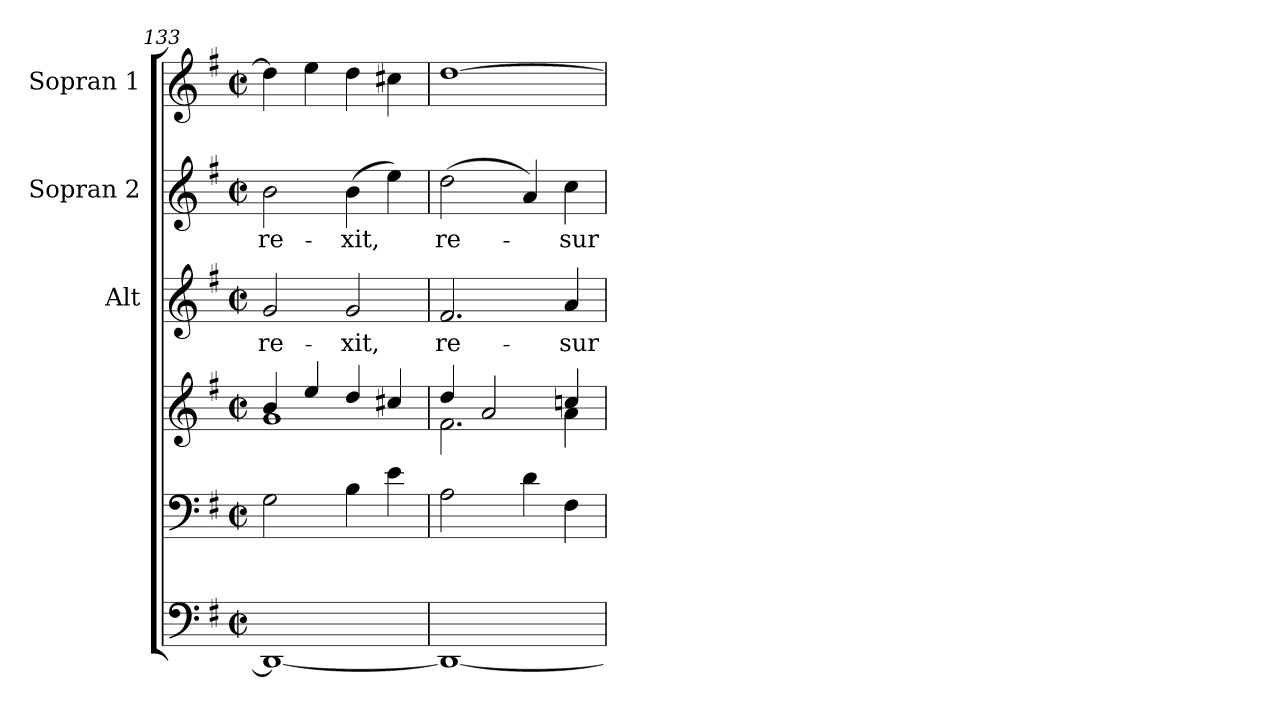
**kern	**kern	**kern	**kern	**text	**kern	**text	**kern
*part5	*part4	*part4	*part3	*part3	*part2	*part2	*part1
*staff6	*staff5	*staff4	*staff3	*staff3	*staff2	*staff2	*staff1
*	*	*	*I"Alt	*	*I"Sopran 2	*	*I"Sopran 1
*	*	*	*I'A.	*	*I'S. 2	*	*I'S. 1
*clefF4	*clefF4	*clefG2	*clefG2	*	*clefG2	*	*clefG2
*k[f#]	*k[f#]	*k[f#]	*k[f#]	*	*k[f#]	*	*k[f#]
*G:	*G:	*G:	*G:	*	*G:	*	*G:
*M2/2	*M2/2	*M2/2	*M2/2	*	*M2/2	*	*M2/2
*met(c|)	*met(c|)	*met(c|)	*met(c|)	*	*met(c|)	*	*met(c|)
=133	=133	=133	=133	=133	=133	=133	=133
*	*	*^	*	*	*	*	*
!	!	!	!	!	!LO:LY:b	!	!LO:LY:b	!
1DD_	2G\	4b/	1g	2g/	-re-	2b\	-re-	4dd\]
.	.	4ee/	.	.	.	.	.	4ee\
!	!	!	!	!	!LO:LY:b	!	!LO:LY:b	!
.	4B\	4dd/	.	2g/	-xit,	(>4b\	-xit,	4dd\
.	4e\	4cc#X/	.	.	.	4ee\)	.	4cc#X\
=134	=134	=134	=134	=134	=134	=134	=134	=134
!	!	!	!	!	!LO:LY:b	!	!LO:LY:b	!
1DD_	2A\	4dd/	2.f#\	2.f#/	re-	(>2dd\	re-	[1dd
.	.	2a/	.	.	.	.	.	.
.	4d\	.	.	.	.	4a/)	.	.
!	!	!	!	!	!LO:LY:b	!	!LO:LY:b	!
.	4F#\	4ccn/	4a\	4a/	-sur-	4cc\	-sur-	.
*	*	*v	*v	*	*	*	*	*
=	=	=	=	=	=	=	=
*-	*-	*-	*-	*-	*-	*-	*-
